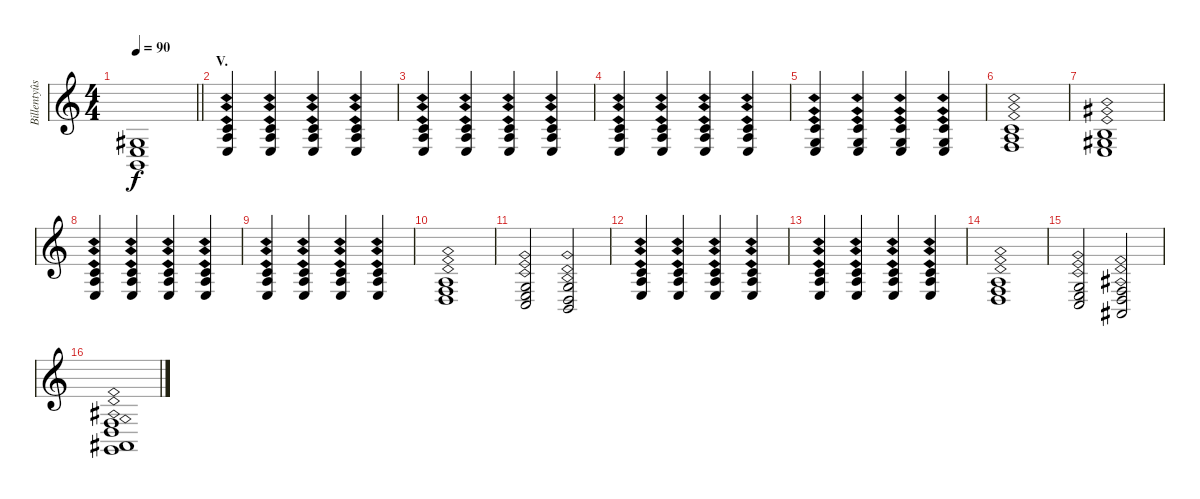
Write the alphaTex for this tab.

\track ("Billentyûs 2 violin-ban (Jon Lord)" "Billentyûs") {instrument electricgrandpiano}
\staff {score}
\tuning (E4 B3 G3 D3 A2 E2 B1) {hide}
\ts (4 4)
\tempo 90
\clef g2
\barLineRight lightlight
\ks c
(1.3{t} 2.4{t} 2.5{t}).1{dy f} |
\section ("" "V.")
(1.2{ph 12} 2.3{ph 12} 2.4{ph 12}).4 (1.2{ph 12} 2.3{ph 12} 2.4{ph 12}).4 (1.2{ph 12} 2.3{ph 12} 2.4{ph 12}).4 (1.2{ph 12} 2.3{ph 12} 2.4{ph 12}).4 |
(1.2{ph 12} 2.3{ph 12} 2.4{ph 12}).4 (1.2{ph 12} 2.3{ph 12} 2.4{ph 12}).4 (1.2{ph 12} 2.3{ph 12} 2.4{ph 12}).4 (1.2{ph 12} 2.3{ph 12} 2.4{ph 12}).4 |
(1.2{ph 12} 2.3{ph 12} 2.4{ph 12}).4 (1.2{ph 12} 2.3{ph 12} 2.4{ph 12}).4 (1.2{ph 12} 2.3{ph 12} 2.4{ph 12}).4 (1.2{ph 12} 2.3{ph 12} 2.4{ph 12}).4 |
(1.2{ph 12} 0.3{ph 12} 2.4{ph 12}).4 (1.2{ph 12} 0.3{ph 12} 2.4{ph 12}).4 (1.2{ph 12} 0.3{ph 12} 2.4{ph 12}).4 (1.2{ph 12} 0.3{ph 12} 2.4{ph 12}).4 |
(1.2{ph 12} 2.3{ph 12} 3.4{ph 12}).1 |
(0.2{ph 12} 1.3{ph 12} 2.4{ph 12}).1 |
(1.2{ph 12} 2.3{ph 12} 2.4{ph 12}).4 (1.2{ph 12} 2.3{ph 12} 2.4{ph 12}).4 (1.2{ph 12} 2.3{ph 12} 2.4{ph 12}).4 (1.2{ph 12} 2.3{ph 12} 2.4{ph 12}).4 |
(1.2{ph 12} 2.3{ph 12} 2.4{ph 12}).4 (1.2{ph 12} 2.3{ph 12} 2.4{ph 12}).4 (1.2{ph 12} 2.3{ph 12} 2.4{ph 12}).4 (1.2{ph 12} 2.3{ph 12} 2.4{ph 12}).4 |
(2.3{ph 12} 3.4{ph 12} 5.5{ph 12}).1 |
(0.3{ph 12} 2.4{ph 12} 3.5{ph 12}).2 (0.3{ph 12} 0.4{ph 12} 2.5{ph 12}).2 |
(1.2{ph 12} 2.3{ph 12} 2.4{ph 12}).4 (1.2{ph 12} 2.3{ph 12} 2.4{ph 12}).4 (1.2{ph 12} 2.3{ph 12} 2.4{ph 12}).4 (1.2{ph 12} 2.3{ph 12} 2.4{ph 12}).4 |
(1.2{ph 12} 2.3{ph 12} 2.4{ph 12}).4 (1.2{ph 12} 2.3{ph 12} 2.4{ph 12}).4 (1.2{ph 12} 2.3{ph 12} 2.4{ph 12}).4 (1.2{ph 12} 2.3{ph 12} 2.4{ph 12}).4 |
(2.3{ph 12} 3.4{ph 12} 5.5{ph 12}).1 |
(0.3{ph 12} 2.4{ph 12} 3.5{ph 12}).2 (3.4{ph 12} 5.5{ph 12} 6.6{ph 12}).2 |
(3.4{ph 12} 5.5{ph 12} 6.6{ph 12} 8.7{ph 12}).1
